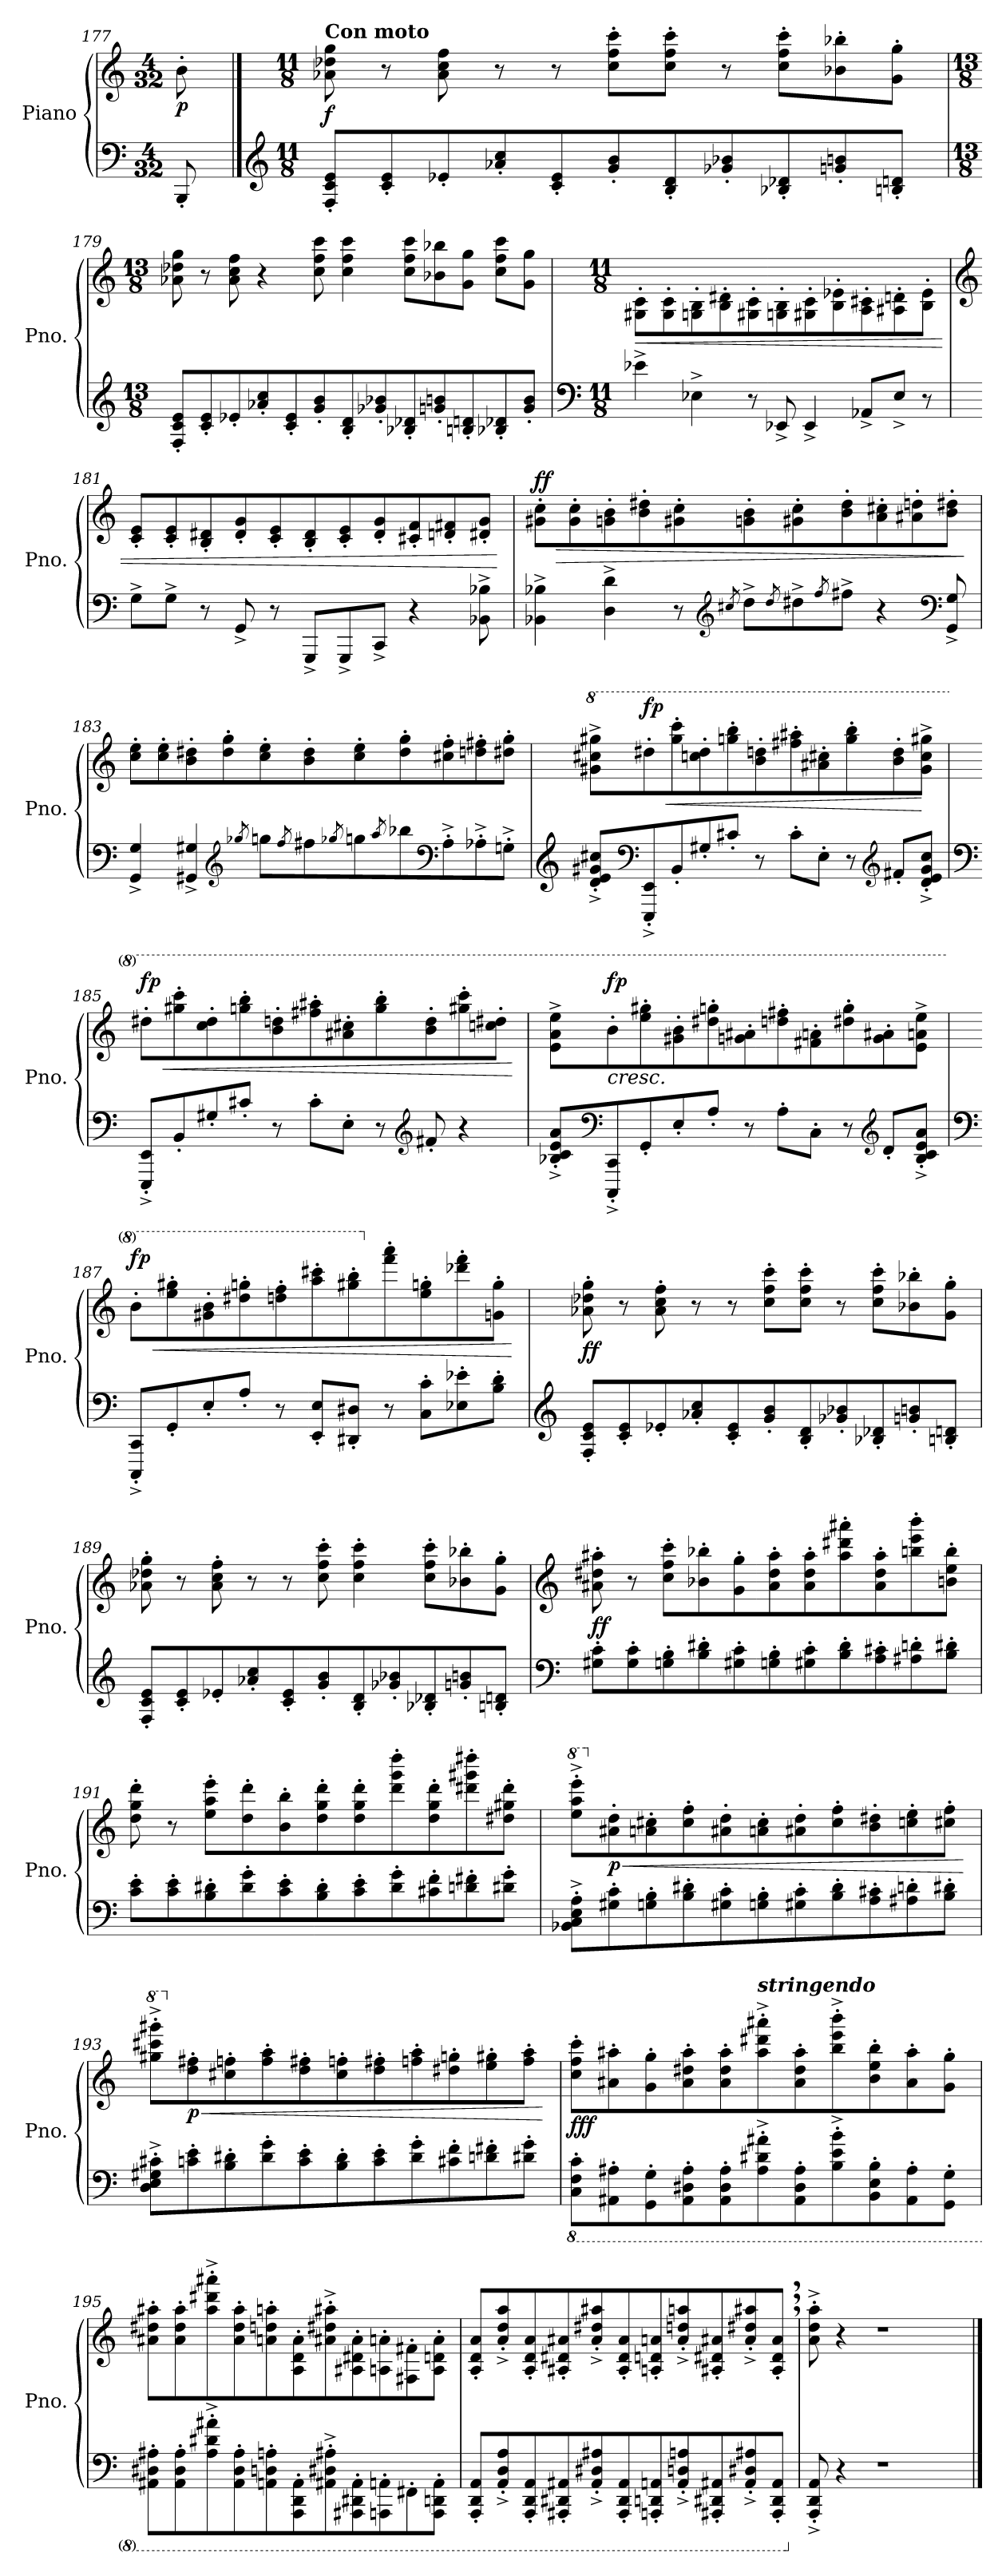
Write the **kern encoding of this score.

**kern	**kern	**dynam
*part1	*part1	*part1
*staff2	*staff1	*staff1/2
*I"Piano	*	*
*I'Pno.	*	*
*clefF4	*clefG2	*
*k[]	*k[]	*
*M4/32	*M4/32	*
=177	=177	=177
!	!	!LO:DY:b
8BBB'/	8b'\	p
!!LO:PB:g=z
==178	==178	==178
*clefG2	*	*
*M11/8	*M11/8	*
!	!LO:TX:a:B:t=Con moto	!
!	!	!LO:DY:b
8F/' 8c/' 8e/'L	8a-X\ 8dd-X\ 8gg\	f
8c/' 8e/'	8r	.
8e-X'/	8a-\ 8cc\ 8ff\	.
8a-X/' 8cc/'	8r	.
8c/' 8e-/'	8r	.
8g/' 8b/'	8cc\' 8ff\' 8ccc\'L	.
8B/' 8d/'	8cc\' 8ff\' 8ccc\'J	.
8g-X/' 8b-X/'	8r	.
8B-X/' 8d-X/'	8cc\' 8ff\' 8ccc\'L	.
8gn/' 8bn/'	8b-X\' 8bb-X\'	.
8Bn/' 8dn/'J	8g\' 8gg\'J	.
=179	=179	=179
*M13/8	*M13/8	*
8F/' 8c/' 8e/'L	8a-X\ 8dd-X\ 8gg\	.
8c/' 8e/'	8r	.
8e-X'/	8a-\ 8cc\ 8ff\	.
8a-X/' 8cc/'	4r	.
8c/' 8e-/'	.	.
8g/' 8b/'	8cc\ 8ff\ 8ccc\	.
8B/' 8d/'	4cc\ 4ff\ 4ccc\	.
8g-X/' 8b-X/'	.	.
8B-X/' 8d-X/'	8cc\ 8ff\ 8ccc\L	.
8gn/' 8bn/'	8b-X\ 8bb-X\	.
8Bn/' 8dn/'	8g\ 8gg\J	.
8B-X/' 8d-X/'	8cc\ 8ff\ 8ccc\L	.
8g/' 8b/'J	8g\ 8gg\J	.
!!LO:LB:g=z
=180	=180	=180
*clefF4	*	*
*M11/8	*M11/8	*
!	!	!LO:HP:b
!	!	!LO:DY:n=1:b=2
!	!	!LO:DY:n=2:a
4e-X^\	8G#X\' 8c\'L	< mf p
.	8G#\' 8c\'	.
4E-X^\	8Gn\' 8B\'	.
.	8B\' 8d#X\'	.
8r	8G#X\' 8c\'	.
8EE-X^/	8Gn\' 8B\'	.
4EE-^/	8G#X\' 8c\'	.
.	8B\' 8e-X\'	.
8AA-X^/L	8A\' 8c#X\'	.
8E-^/J	8A#X\' 8dn\'	.
8r	8B\' 8e-\'J	.
=181	=181	=181
*	*clefG2	*
8G^\L	8c/' 8e/'L	.
8G^\J	8c/' 8e/'	.
8r	8B/' 8d#X/'	.
8GG^/	8d#/' 8g/'	.
8r	8c/' 8e/'	.
8GGG^/L	8B/' 8d#/'	.
8GGG^/	8c/' 8e/'	.
8CC^/J	8d#/' 8g/'	.
4r	8c#X/' 8f/'	.
.	8dn/' 8f#X/'	.
8BB-X\^ 8B-X\^	8d#X/' 8g/'J	.
.	.	[
!!LO:LB:g=z
=182	=182	=182
!	!	!LO:HP:b
!	!	!LO:DY:n=1:b=2
!	!	!LO:DY:n=2:a
4BB-X\^ 4B-X\^	8g#X\' 8cc\'L	> f f
.	8g#\' 8cc\'	.
4D\^ 4d\^	8gn\' 8b\'	.
.	8b\' 8dd#X\'	.
8r	8g#X\' 8cc\'	.
*clefG2	*	*
8qcc#X/	.	.
8dd^\L	8gn\' 8b\'	.
8qdd/	.	.
8dd#X^\	8g#X\' 8cc\'	.
8qff/	.	.
8ff#X^\J	8b\' 8dd#\'	.
4r	8a\' 8cc#X\'	.
.	8a#X\' 8ddn\'	.
*clefF4	*	*
8GG/^ 8G/^	8b\' 8dd#X\'J	.
.	.	]
!!LO:LB:g=z
=183	=183	=183
!	!	!LO:DY:b=2
!	!	!LO:DY:n=1:b
4GG/^ 4G/^	8cc\' 8ee\'L	mf p
.	8cc\' 8ee\'	.
4GG#X/^ 4G#X/^	8b\' 8dd#X\'	.
.	8dd#\' 8gg\'	.
*clefG2	*	*
8qgg-X/	.	.
8ggn\L	8cc\' 8ee\'	.
8qff/	.	.
8ff#X\	8b\' 8dd#\'	.
8qgg-X/	.	.
8ggn\	8cc\' 8ee\'	.
8qaa/	.	.
8bb-X\	8dd#\' 8gg\'	.
*clefF4	*	*
8A^'\	8cc#X\' 8ff\'	.
8A-X^'\	8ddn\' 8ff#X\'	.
8Gn^'\J	8dd#X\' 8gg\'J	.
!!LO:PB:g=z
=184	=184	=184
*clefG2	*	*
*	*8va	*
!	!	!LO:DY:b=2
!	!	!LO:DY:n=1:a
8d/'^ 8e/'^ 8g#X/'^ 8cc#X/'^L	8gg#X\^ 8ccc#X\^ 8ggg#X\^L	sffz sffz
*clefF4	*	*
!	!	!LO:HP:b
!	!	!LO:DY:n=2:b=2
!	!	!LO:DY:n=3:a
8EEE/'^ 8EE/'^	8ddd#X'\	< f p
8BB'/	8ggg#\' 8cccc\'	.
8G#X'/	8cccn\' 8ddd#\'	.
8c#X'/J	8gggn\' 8bbb\'	.
8r	8bb\' 8dddn\'	.
8c#'\L	8fff#X\' 8aaa#X\'	.
8E'\J	8aa#X\' 8ccc#X\'	.
8r	8ggg\' 8bbb\'	.
*clefG2	*	*
8f#X'/L	8bb\' 8ddd\'	.
!	!	!LO:DY:n=4:b=2
!	!	!LO:DY:n=5:a
8d/'^ 8e/'^ 8g#/'^ 8cc#/'^J	8gg#\^ 8ccc#\^ 8ggg#X\^J	[ sffz sffz
!!LO:LB:g=z
=185	=185	=185
*clefF4	*	*
!	!	!LO:HP:b
!	!	!LO:DY:n=1:b=2
!	!	!LO:DY:n=2:a
8EEE/'^ 8EE/'^L	8ddd#X'\L	< f p
8BB'/	8ggg#X\' 8cccc\'	.
8G#X'/	8ccc\' 8ddd#\'	.
8c#X'/J	8gggn\' 8bbb\'	.
8r	8bb\' 8dddn\'	.
8c#'\L	8fff#X\' 8aaa#X\'	.
8E'\J	8aa#X\' 8ccc#X\'	.
8r	8ggg\' 8bbb\'	.
*clefG2	*	*
8f#X'/	8bb\' 8ddd\'	.
4r	8ggg#X\' 8cccc\'	.
.	8cccn\' 8ddd#X\'J	.
.	.	[
!!LO:LB:g=z
=186	=186	=186
!	!	!LO:DY:b=2
!	!	!LO:DY:n=1:a
8B-X/'^ 8c/'^ 8e/'^ 8a/'^L	8ee\^ 8aa\^ 8eee\^L	sffz sffz
*clefF4	*	*
!	!	!LO:HP:b
!	!	!LO:DY:n=2:b=2
!	!	!LO:DY:n=3:a
8CCC/'^ 8CC/'^	8bb'\	< f p
8GG'/	8eee\' 8ggg#X\'	.
8E'/	8gg#X\' 8bb\'	.
8A'/J	8ddd#X\' 8gggn\'	.
8r	8ggn\' 8aa#X\'	.
8A'\L	8dddn\' 8fff#X\'	.
8C'\J	8ff#X\' 8aan\'	.
8r	8ddd#X\' 8ggg\'	.
*clefG2	*	*
8d'/L	8gg\' 8aa#X\'	.
!	!	!LO:DY:n=4:b=2
!	!	!LO:DY:n=5:a
8B-/'^ 8c/'^ 8e/'^ 8a/'^J	8ee\^ 8aan\^ 8eee\^J	sffz sffz
.	.	[
=187	=187	=187
*clefF4	*	*
!	!	!LO:HP:b
!	!	!LO:DY:n=1:b=2
!	!	!LO:DY:n=2:a
8CCC/'^ 8CC/'^L	8bb'\L	< f p
8GG'/	8eee\' 8ggg#X\'	.
8E'/	8gg#X\' 8bb\'	.
8A'/J	8ddd#X\' 8gggn\'	.
8r	8dddn\' 8fff\'	.
8EE/' 8E/'L	8aaa\' 8cccc#X\'	.
8DD#X/' 8D#X/'J	8ggg#X\' 8bbb\'	.
*	*X8va	*
8r	8fff\' 8aaa\'	.
8C\' 8c\'L	8ee\' 8ggn\'	.
8E-X\' 8e-X\'	8ddd-X\' 8fff\'	.
8B\' 8d\'J	8gn\' 8gg\'J	.
.	.	[
!!LO:LB:g=z
=188	=188	=188
*clefG2	*	*
!	!	!LO:DY:b
8F/' 8c/' 8e/'L	8a-X\' 8dd-X\' 8gg\'	ff
8c/' 8e/'	8r	.
8e-X'/	8a-\' 8cc\' 8ff\'	.
8a-X/' 8cc/'	8r	.
8c/' 8e-/'	8r	.
8g/' 8b/'	8cc\' 8ff\' 8ccc\'L	.
8B/' 8d/'	8cc\' 8ff\' 8ccc\'J	.
8g-X/' 8b-X/'	8r	.
8B-X/' 8d-X/'	8cc\' 8ff\' 8ccc\'L	.
8gn/' 8bn/'	8b-X\' 8bb-X\'	.
8Bn/' 8dn/'J	8g\' 8gg\'J	.
=189	=189	=189
8F/' 8c/' 8e/'L	8a-X\' 8dd-X\' 8gg\'	.
8c/' 8e/'	8r	.
8e-X'/	8a-\' 8cc\' 8ff\'	.
8a-X/' 8cc/'	8r	.
8c/' 8e-/'	8r	.
8g/' 8b/'	8cc\' 8ff\' 8ccc\'	.
8B/' 8d/'	4cc\' 4ff\' 4ccc\'	.
8g-X/' 8b-X/'	.	.
8B-X/' 8d-X/'	8cc\' 8ff\' 8ccc\'L	.
8gn/' 8bn/'	8b-X\' 8bb-X\'	.
8Bn/' 8dn/'J	8g\' 8gg\'J	.
!!LO:PB:g=z
=190	=190	=190
*clefF4	*clefG2	*
!	!	!LO:DY:b
8G#X\' 8c\'L	8a#X\' 8dd#X\' 8aa#X\'	ff
8G#\' 8c\'	8r	.
8Gn\' 8B\'	8cc\' 8ff\' 8ccc\'L	.
8B\' 8d#X\'	8b-X\' 8bb-X\'	.
8G#X\' 8c\'	8g\' 8gg\'	.
8Gn\' 8B\'	8a#\' 8dd#\' 8aa#\'	.
8G#X\' 8c\'	8a#\' 8dd#\' 8aa#\'	.
8B\' 8d#\'	8aa#\' 8ddd#X\' 8aaa#X\'	.
8A\' 8c#X\'	8a#\' 8dd#\' 8aa#\'	.
8A#X\' 8dn\'	8bbn\' 8eee\' 8bbb\'	.
8B\' 8d#X\'J	8bn\' 8ee\' 8bb\'J	.
=191	=191	=191
8c\' 8e\'L	8dd\' 8gg\' 8ddd\'	.
8c\' 8e\'	8r	.
8B\' 8d#X\'	8ee\' 8aa\' 8eee\'L	.
8d#\' 8g\'	8dd\' 8ddd\'	.
8c\' 8e\'	8b\' 8bb\'	.
8B\' 8d#\'	8dd\' 8gg\' 8ddd\'	.
8c\' 8e\'	8dd\' 8gg\' 8ddd\'	.
8d#\' 8g\'	8ddd\' 8ggg\' 8dddd\'	.
8c#X\' 8f\'	8dd\' 8gg\' 8ddd\'	.
8dn\' 8f#X\'	8ddd#X\' 8ggg#X\' 8dddd#X\'	.
8d#X\' 8g\'J	8dd#X\' 8gg#X\' 8ddd#\'J	.
!!LO:LB:g=z
=192	=192	=192
*	*8va	*
!	!	!LO:DY:b=2
!	!	!LO:DY:n=1:a
8BB-X\'^ 8C\'^ 8E\'^ 8A\'^L	8eee\'^ 8aaa\'^ 8eeee\'^L	sffz sffz
*	*X8va	*
!	!	!LO:HP:b
!	!	!LO:DY:n=2:b
8G#X\' 8c\'	8a#X\' 8dd\'	< p
8Gn\' 8B\'	8an\' 8cc#X\'	.
8B\' 8d#X\'	8cc#\' 8ff\'	.
8G#X\' 8c\'	8a#X\' 8dd\'	.
8Gn\' 8B\'	8an\' 8cc#\'	.
8G#X\' 8c\'	8a#X\' 8dd\'	.
8B\' 8d#\'	8cc#\' 8ff\'	.
8A\' 8c#X\'	8b\' 8dd#X\'	.
8A#X\' 8dn\'	8ccn\' 8ee\'	.
8B\' 8d#X\'J	8cc#X\' 8ff\'J	.
.	.	[
=193	=193	=193
*	*8va	*
!	!	!LO:DY:b=2
!	!	!LO:DY:n=1:a
8D\'^ 8E\'^ 8G#X\'^ 8c#X\'^L	8ggg#X\'^ 8cccc#X\'^ 8gggg#X\'^L	sffz sffz
*	*X8va	*
!	!	!LO:HP:b
!	!	!LO:DY:n=2:b
8cn\' 8e\'	8dd\' 8ff#X\'	< p
8B\' 8d#X\'	8cc#X\' 8ffn\'	.
8d#\' 8g\'	8ff\' 8aa\'	.
8c\' 8e\'	8dd\' 8ff#X\'	.
8B\' 8d#\'	8cc#\' 8ffn\'	.
8c\' 8e\'	8dd\' 8ff#X\'	.
8d#\' 8g\'	8ffn\' 8aa\'	.
8c#X\' 8f\'	8dd#X\' 8ggn\'	.
8dn\' 8f#X\'	8ee\' 8gg#X\'	.
8d#X\' 8g\'J	8ff\' 8aa\'J	.
.	.	[
!!LO:LB:g=z
=194	=194	=194
*8ba	*	*
!	!	!LO:DY:b
8CC\' 8FF\' 8C\'L	8cc\' 8ff\' 8ccc\'L	fff
8AAA#X\' 8AA#X\'	8a#X\' 8aa#X\'	.
8GGG\' 8GG\'	8g\' 8gg\'	.
8AAA#\' 8DD#X\' 8AA#\'	8a#\' 8dd#X\' 8aa#\'	.
8AAA#\' 8DD#\' 8AA#\'	8a#\' 8dd#\' 8aa#\'	.
!	!LO:TX:a:Bi:t=stringendo	!
8AA#\'^ 8D#X\'^ 8A#X\'^	8aa#\'^ 8ddd#X\'^ 8aaa#X\'^	.
8AAA#\' 8DD#\' 8AA#\'	8a#\' 8dd#\' 8aa#\'	.
8BB\'^ 8E\'^ 8B\'^	8bb\'^ 8eee\'^ 8bbb\'^	.
8BBB\' 8EE\' 8BB\'	8b\' 8ee\' 8bb\'	.
8AAA#\' 8AA#\'	8a#\' 8aa#\'	.
8GGG\' 8GG\'J	8g\' 8gg\'J	.
=195	=195	=195
*	*MM150	*
8AAA#X\' 8DD#X\' 8AA#X\'L	8a#X\' 8dd#X\' 8aa#X\'L	.
8AAA#\' 8DD#\' 8AA#\'	8a#\' 8dd#\' 8aa#\'	.
8AA#\'^ 8D#X\'^ 8A#X\'^	8aa#\'^ 8ddd#X\'^ 8aaa#X\'^	.
8AAA#\' 8DD#\' 8AA#\'	8a#\' 8dd#\' 8aa#\'	.
8AAAn\' 8DDn\' 8AAn\'	8an\' 8ddn\' 8aan\'	.
*	*MM155	*
8AAAA\' 8DDD\' 8AAA\'	8A\' 8d\' 8a\'	.
8AAA#X\'^ 8DD#X\'^ 8AA#X\'^	8a#X\'^ 8dd#X\'^ 8aa#X\'^	.
8AAAA#X\' 8DDD#X\' 8AAA#\'	8A#X\' 8d#X\' 8a#\'	.
8AAAAn\' 8AAAn\'	8An\' 8an\'	.
8FFF#X'\	8F#X\' 8f#X\'	.
*	*MM160	*
8AAAA\' 8DDDn\' 8AAA\'J	8A\' 8dn\' 8a\'J	.
!!LO:LB:g=z
=196	=196	=196
8AAAA/' 8DDD/' 8AAA/'L	8A/' 8d/' 8a/'L	.
8AAA/'^ 8DD/'^ 8AA/'^	8a/'^ 8dd/'^ 8aa/'^	.
8AAAA/' 8DDD/' 8AAA/'	8A/' 8d/' 8a/'	.
8AAAA#X/' 8DDD#X/' 8AAA#X/'	8A#X/' 8d#X/' 8a#X/'	.
*	*MM165	*
8AAA#/'^ 8DD#X/'^ 8AA#X/'^	8a#/'^ 8dd#X/'^ 8aa#X/'^	.
8AAAA#/' 8DDD#/' 8AAA#/'	8A#/' 8d#/' 8a#/'	.
8AAAAn/' 8DDDn/' 8AAAn/'	8An/' 8dn/' 8an/'	.
8AAA/'^ 8DDn/'^ 8AAn/'^	8a/'^ 8ddn/'^ 8aan/'^	.
*	*MM170	*
8AAAA#X/' 8DDD#X/' 8AAA#X/'	8A#X/' 8d#X/' 8a#X/'	.
8AAA#/'^ 8DD#X/'^ 8AA#X/'^	8a#/'^ 8dd#X/'^ 8aa#X/'^	.
8AAAA#/' 8DDD#/' 8AAA#/'J	8A#/', 8d#/', 8a#/',J	.
=197	=197	=197
*X8ba	*	*
8AAA/'^ 8DD/'^ 8AA/'^	8a\'^ 8dd\'^ 8aa\'^	.
4r	4r	.
1r	1r	.
==	==	==
*-	*-	*-
